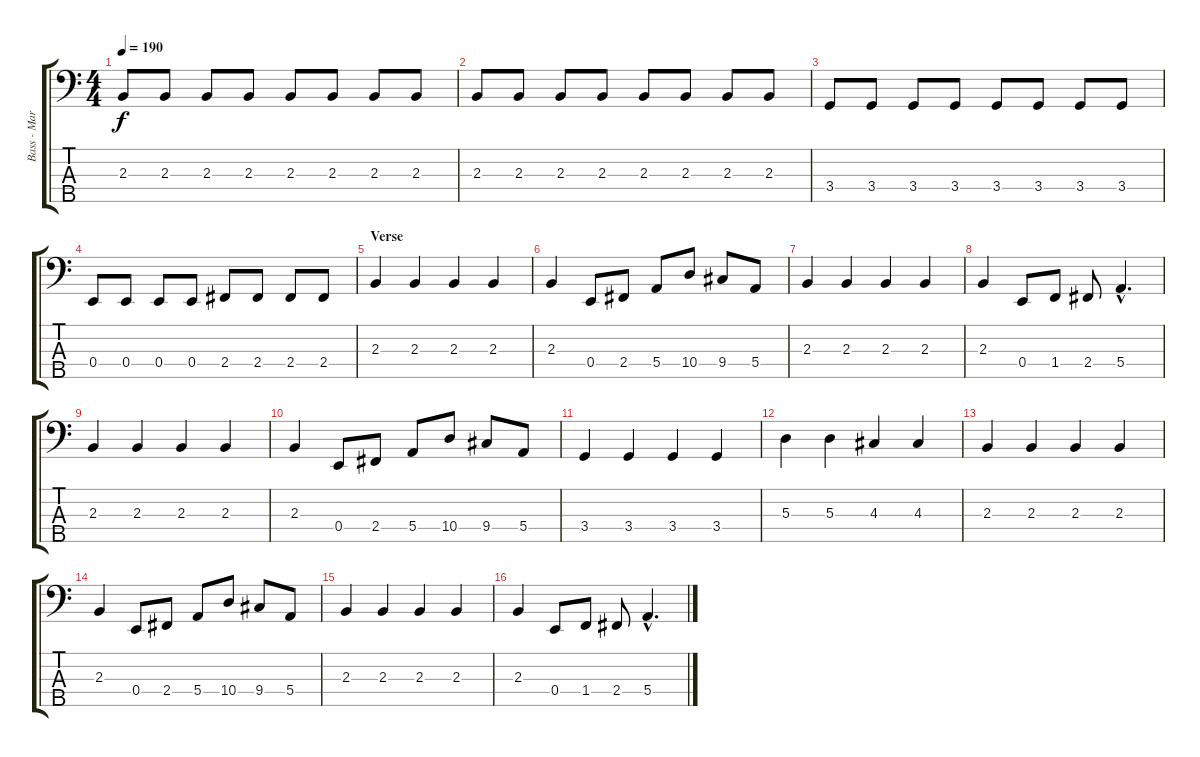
\track ("Bass - Marco Eronen" "Bass - Mar") {instrument electricbasspick}
\staff {score tabs}
\tuning (G2 D2 A1 E1 B0) {hide}
\ts (4 4)
\tempo 190
\clef f4
\ks c
2.3.8{dy f} 2.3.8 2.3.8 2.3.8 2.3.8 2.3.8 2.3.8 2.3.8 |
2.3.8 2.3.8 2.3.8 2.3.8 2.3.8 2.3.8 2.3.8 2.3.8 |
3.4.8 3.4.8 3.4.8 3.4.8 3.4.8 3.4.8 3.4.8 3.4.8 |
0.4.8 0.4.8 0.4.8 0.4.8 2.4.8 2.4.8 2.4.8 2.4.8 |
\section ("" "Verse")
2.3.4 2.3.4 2.3.4 2.3.4 |
2.3.4 0.4.8 2.4.8 5.4.8 10.4.8 9.4.8 5.4.8 |
2.3.4 2.3.4 2.3.4 2.3.4 |
2.3.4 0.4.8 1.4.8 2.4.8 5.4{hac}.4{d} |
2.3.4 2.3.4 2.3.4 2.3.4 |
2.3.4 0.4.8 2.4.8 5.4.8 10.4.8 9.4.8 5.4.8 |
3.4.4 3.4.4 3.4.4 3.4.4 |
5.3.4 5.3.4 4.3.4 4.3.4 |
2.3.4 2.3.4 2.3.4 2.3.4 |
2.3.4 0.4.8 2.4.8 5.4.8 10.4.8 9.4.8 5.4.8 |
2.3.4 2.3.4 2.3.4 2.3.4 |
2.3.4 0.4.8 1.4.8 2.4.8 5.4{hac}.4{d}
